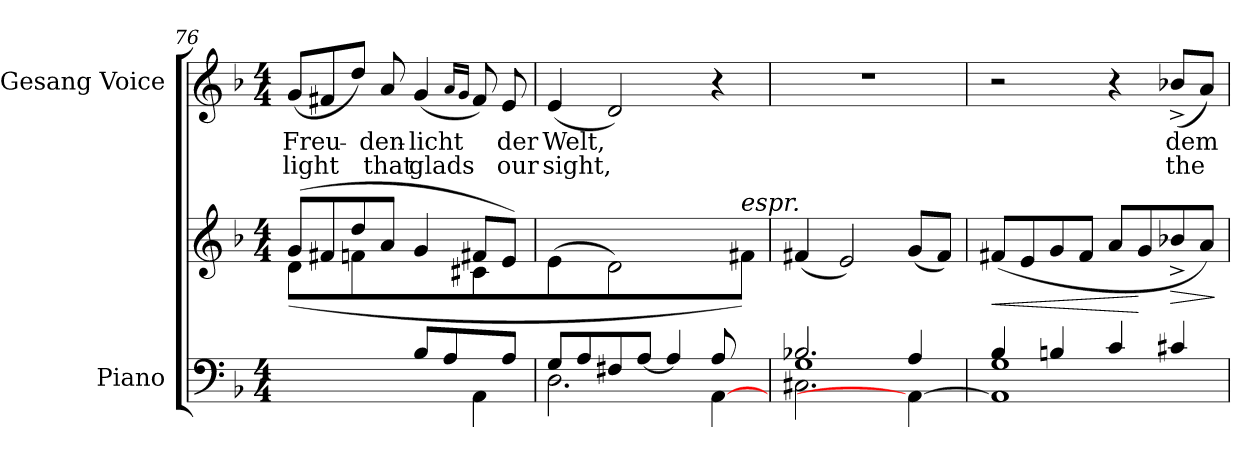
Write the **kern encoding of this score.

**kern	**kern	**dynam	**kern	**text	**text
*part2	*part2	*part2	*part1	*part1	*part1
*staff3	*staff2	*staff2/3	*staff1	*staff1	*staff1
*I"Piano	*	*	*I"Gesang Voice	*	*
*I'Pno	*	*	*	*	*
!!LO:LB:g=z
*clefF4	*clefG2	*	*clefG2	*	*
*k[b-]	*k[b-]	*	*k[b-]	*	*
*M4/4	*M4/4	*	*M4/4	*	*
=76	=76	=76	=76	=76	=76
*^	*^	*	*	*	*
!	!	!	!	!	!	!LO:LY:b	!LO:LY:b
8ryy	2.ryy	(>8g/L	(<8d\L	.	(<8g/L	Freu-	light
8A/	.	8f#X/	8ryy	.	8f#X/	.	.
8ryy	.	8dd/	8f\	.	8dd/J)	.	.
!	!	!	!	!	!	!LO:LY:b	!LO:LY:b
8A/J	.	8a/J	4.ryy	.	8a/	-den-	that
!	!	!	!	!	!	!LO:LY:b	!LO:LY:b
8B-/L	.	4g/	.	.	(<4g/	-licht	glads
8A/	.	.	.	.	.	.	.
.	.	.	.	.	16qa/LL	.	.
.	.	.	.	.	16qg/JJ	.	.
8ryy	4AA\	8f#/L	8c#X\	.	8f#/)	.	.
!	!	!	!	!	!	!LO:LY:b	!LO:LY:b
8A/J)	.	8e/J)	8ryy	.	8e/	der	our
=77	=77	=77	=77	=77	=77	=77	=77
*	*^	*	*	*	*	*	*
!	!	!	!	!	!	!	!LO:LY:b	!LO:LY:b
*	*	*	*v	*v	*	*	*	*
2.ryy	8G/L	2.D\	(<4e/	.	(<4e/	Welt,	sight,
.	8A/	.	.	.	.	.	.
.	8F#X/	.	2d/)	.	2d/)	.	.
.	[8A/J	.	.	.	.	.	.
.	4A/]	.	.	.	.	.	.
(>8A/L	4rAyy	[4AA\	8ryy	.	4r	.	.
!	!	!	!LO:TX:a:i:t=espr.	!	!	!	!
8ryy	.	.	8f#X\J)	.	.	.	.
=78	=78	=78	=78	=78	=78	=78	=78
2.B-X/	1G	2.C#X\	(<4f#X/	.	1r	.	.
.	.	.	2e/)	.	.	.	.
4A/	.	4AA\_	(<8g/L	.	.	.	.
.	.	.	8f#/J)	.	.	.	.
*	*v	*v	*	*	*	*	*
=79	=79	=79	=79	=79	=79	=79
!	!	!	!LO:HP:b	!	!	!
4B-/	1AA] 1G	(>8f#X/L	<	2r	.	.
.	.	8e/	.	.	.	.
4Bn/	.	8g/	.	.	.	.
.	.	8f#/J	.	.	.	.
4c/	.	8a/L	.	4r	.	.
.	.	8g/	[	.	.	.
!	!	!	!LO:HP:b	!	!LO:LY:b	!LO:LY:b
4c#X/	.	8b-X^/	>	(<8b-X^/L	-dem	the
.	.	8a/J)	.	8a/J)	.	.
*v	*v	*	*	*	*	*
.	.	]	.	.	.
=	=	=	=	=	=
*-	*-	*-	*-	*-	*-
